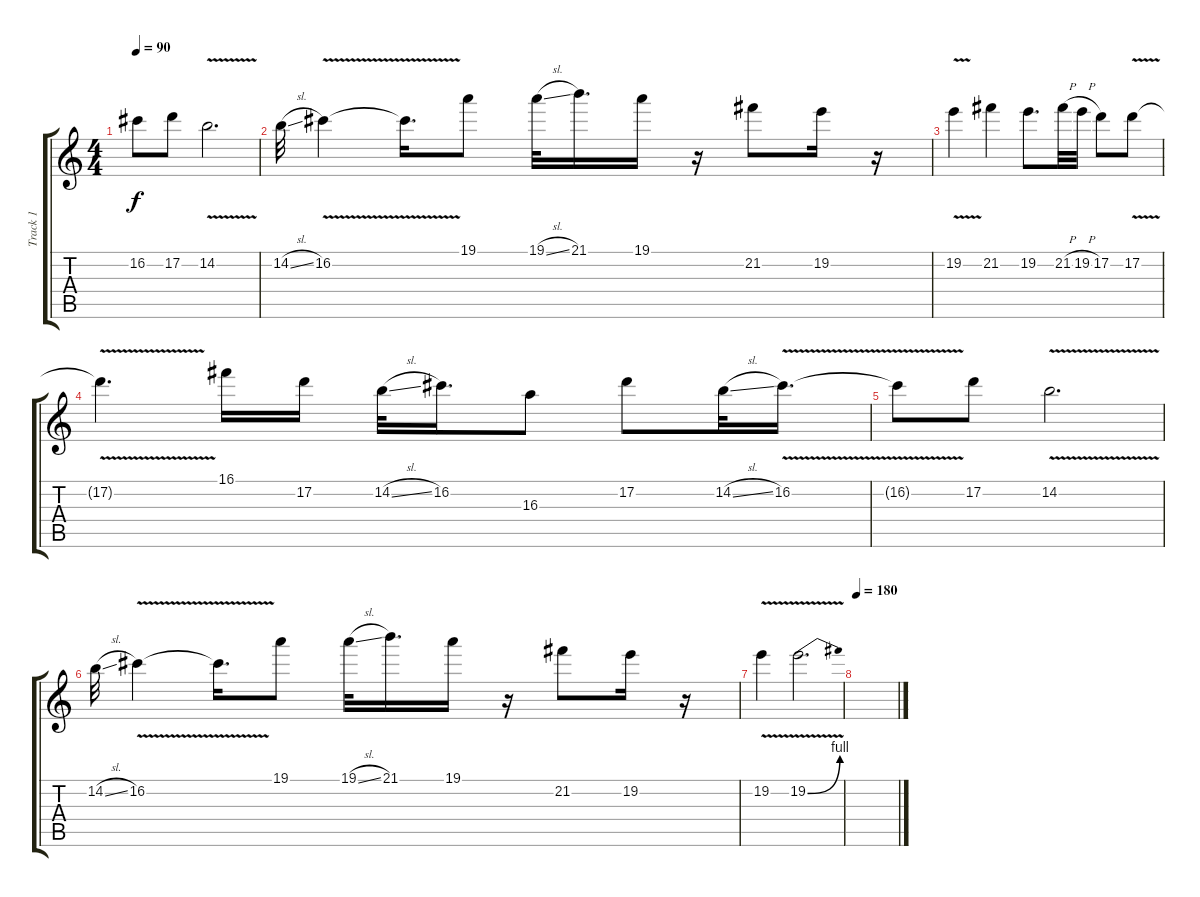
\track ("Track 1" "Track 1") {instrument distortionguitar}
\staff {score tabs}
\tuning (D4 A3 F3 C3 G2 D2) {hide}
\ts (4 4)
\tempo 90
\clef g2
\ks c
16.2{t}.8{dy f} 17.2.8 14.2{v}.2{d} |
14.2{sl}.32 16.2{v}.4 16.2{t}.16{d} 19.1.8 19.1{sl}.32 21.1.16{d} 19.1.16 r.16 21.2.8 19.2.16 r.16 |
19.2{v}.4 21.2.4 19.2.8{d} 21.2{h}.32 19.2{h}.32 17.2.8 17.2{v}.8 |
17.2{t}.4{d} 16.1.16 17.2.16 14.2{sl}.32 16.2.16{d} 16.3.8 17.2.8 14.2{sl}.32 16.2{v}.16{d} |
16.2{t}.8 17.2.8 14.2{v}.2{d} |
14.2{sl}.32 16.2{v}.4 16.2{t}.16{d} 19.1.8 19.1{sl}.32 21.1.16{d} 19.1.16 r.16 21.2.8 19.2.16 r.16 |
19.2{v}.4 19.2{be (bend 0 0 60 4) v}.2{d} |
\tempo 180
